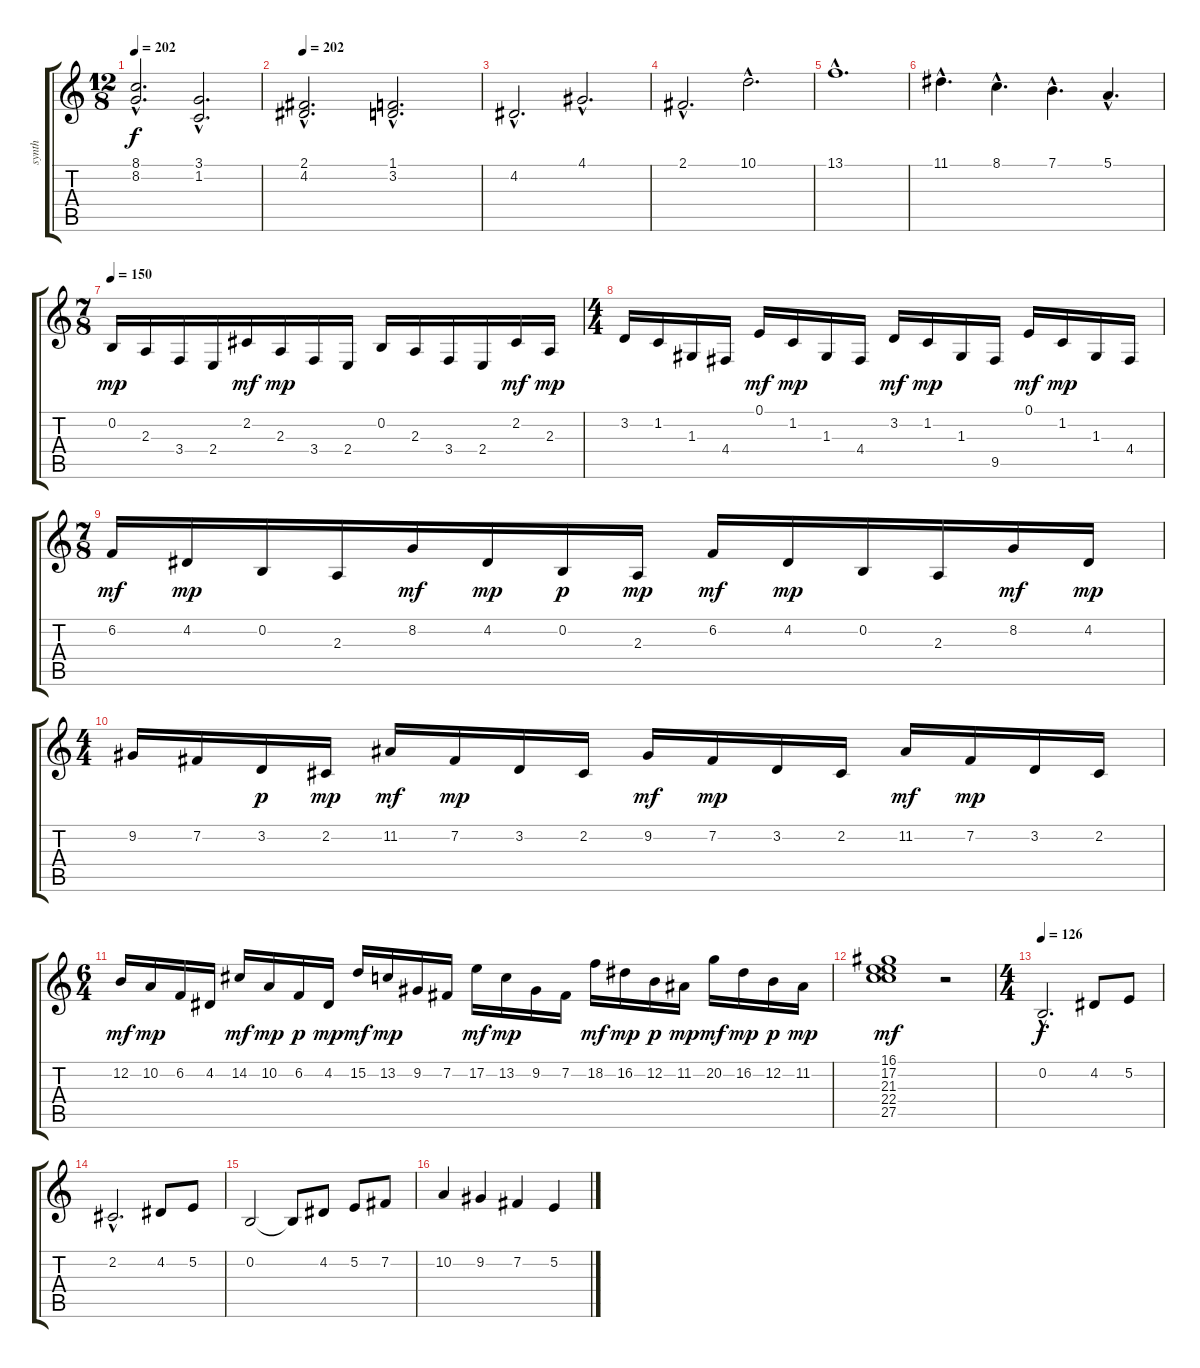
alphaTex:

\track ("synth" "synth") {instrument stringensemble1}
\staff {score tabs}
\tuning (E4 B3 G3 D3 A2 E2) {hide}
\ts (12 8)
\tempo 202
\clef g2
\ks c
(8.1{hac} 8.2{hac}).2{d dy f} (3.1{hac} 1.2{hac}).2{d} |
\tempo 202
(2.1{hac} 4.2{hac}).2{d instrument stringensemble1} (1.1{hac} 3.2{hac}).2{d} |
4.2{hac}.2{d} 4.1{hac}.2{d} |
2.1{hac}.2{d} 10.1{hac}.2{d} |
13.1{hac}.1{d} |
11.1{hac}.4{d} 8.1{hac}.4{d} 7.1{hac}.4{d} 5.1{hac}.4{d} |
\ts (7 8)
\tempo 150
0.2.16{dy mp} 2.3.16 3.4.16 2.4.16 2.2.16{dy mf} 2.3.16{dy mp} 3.4.16 2.4.16 0.2.16 2.3.16 3.4.16 2.4.16 2.2.16{dy mf} 2.3.16{dy mp} |
\ts (4 4)
3.2.16 1.2.16 1.3.16 4.4.16 0.1.16{dy mf} 1.2.16{dy mp} 1.3.16 4.4.16 3.2.16{dy mf} 1.2.16{dy mp} 1.3.16 9.5.16 0.1.16{dy mf} 1.2.16{dy mp} 1.3.16 4.4.16 |
\ts (7 8)
6.2.16{dy mf} 4.2.16{dy mp} 0.2.16 2.3.16 8.2.16{dy mf} 4.2.16{dy mp} 0.2.16{dy p} 2.3.16{dy mp} 6.2.16{dy mf} 4.2.16{dy mp} 0.2.16 2.3.16 8.2.16{dy mf} 4.2.16{dy mp} |
\ts (4 4)
9.2.16 7.2.16 3.2.16{dy p} 2.2.16{dy mp} 11.2.16{dy mf} 7.2.16{dy mp} 3.2.16 2.2.16 9.2.16{dy mf} 7.2.16{dy mp} 3.2.16 2.2.16 11.2.16{dy mf} 7.2.16{dy mp} 3.2.16 2.2.16 |
\ts (6 4)
12.2.16{dy mf} 10.2.16{dy mp} 6.2.16 4.2.16 14.2.16{dy mf} 10.2.16{dy mp} 6.2.16{dy p} 4.2.16{dy mp} 15.2.16{dy mf} 13.2.16{dy mp} 9.2.16 7.2.16 17.2.16{dy mf} 13.2.16{dy mp} 9.2.16 7.2.16 18.2.16{dy mf} 16.2.16{dy mp} 12.2.16{dy p} 11.2.16{dy mp} 20.2.16{dy mf} 16.2.16{dy mp} 12.2.16{dy p} 11.2.16{dy mp} |
(16.1 17.2 21.3 22.4 27.5).1{dy mf} r.2 |
\ts (4 4)
\tempo 126
0.2{hac}.2{d dy f} 4.2.8 5.2.8 |
2.2{hac}.2{d} 4.2.8 5.2.8 |
0.2.2 0.2{t}.8 4.2.8 5.2.8 7.2.8 |
10.2.4 9.2.4 7.2.4 5.2.4
